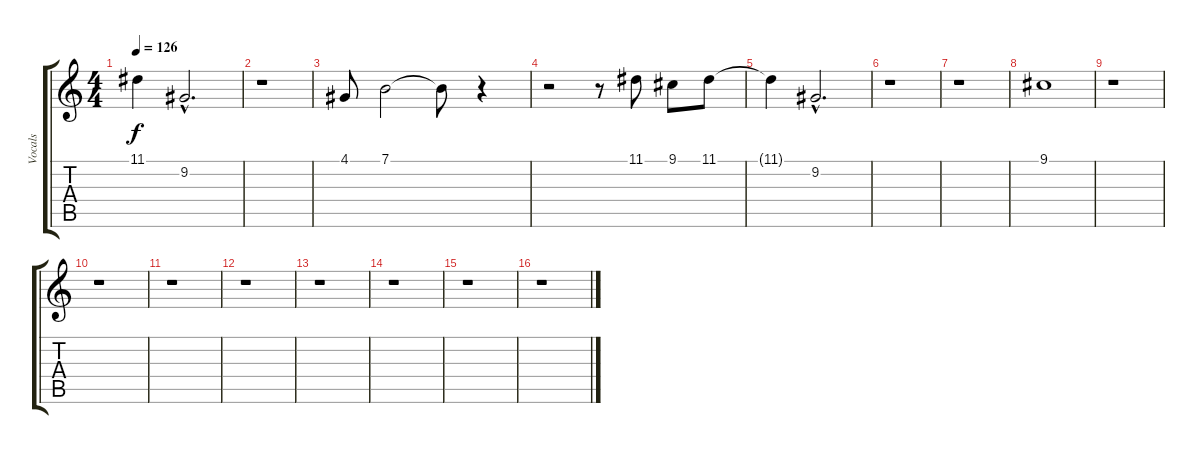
\track ("Vocals" "Vocals") {instrument lead2sawtooth}
\staff {score tabs}
\tuning (E4 B3 G3 D3 A2 E2) {hide}
\ts (4 4)
\tempo 126
\clef g2
\ks c
11.1{t}.4{dy f} 9.2{hac}.2{d} |
r.1 |
4.1.8 7.1.2 7.1{t}.8 r.4 |
r.2 r.8 11.1.8 9.1.8 11.1.8 |
11.1{t}.4 9.2{hac}.2{d} |
r.1 |
r.1 |
9.1.1 |
r.1 |
r.1 |
r.1 |
r.1 |
r.1 |
r.1 |
r.1 |
r.1
